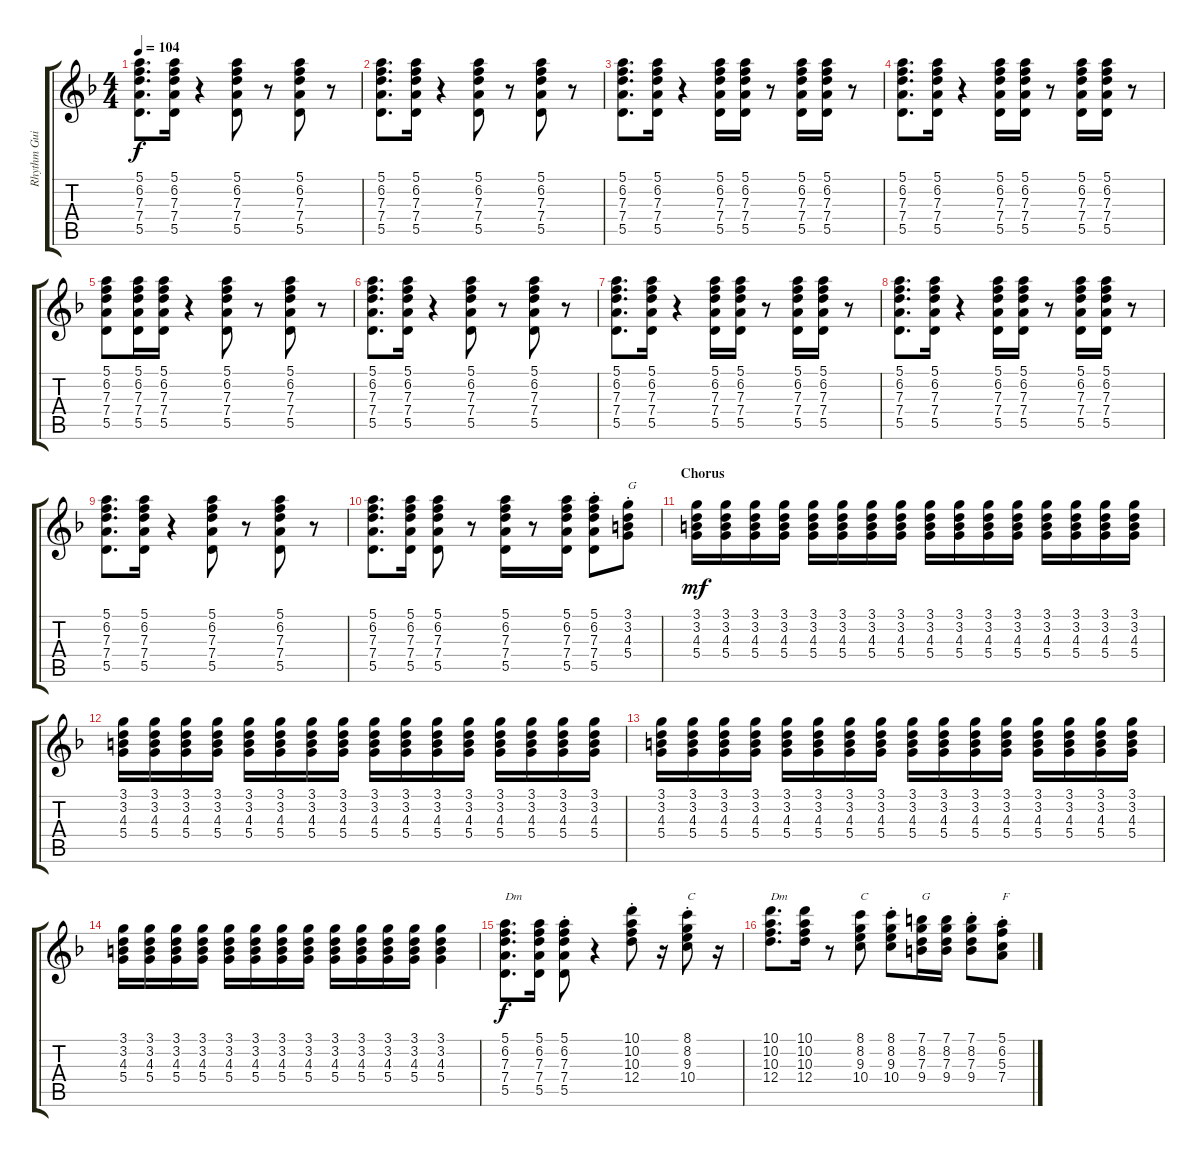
\track ("Rhythm Guitar 1 ( David Gilmour )" "Rhythm Gui") {instrument electricguitarjazz}
\staff {score tabs}
\tuning (E4 B3 G3 D3 A2 E2) {hide}
\ts (4 4)
\tempo 104
\clef g2
\ks dminor
(5.1 6.2 7.3 7.4 5.5).8{d dy f} (5.1 6.2 7.3 7.4 5.5).16 r.4 (5.1 6.2 7.3 7.4 5.5).8 r.8 (5.1 6.2 7.3 7.4 5.5).8 r.8 |
(5.1 6.2 7.3 7.4 5.5).8{d} (5.1 6.2 7.3 7.4 5.5).16 r.4 (5.1 6.2 7.3 7.4 5.5).8 r.8 (5.1 6.2 7.3 7.4 5.5).8 r.8 |
(5.1 6.2 7.3 7.4 5.5).8{d} (5.1 6.2 7.3 7.4 5.5).16 r.4 (5.1 6.2 7.3 7.4 5.5).16 (5.1 6.2 7.3 7.4 5.5).16 r.8 (5.1 6.2 7.3 7.4 5.5).16 (5.1 6.2 7.3 7.4 5.5).16 r.8 |
(5.1 6.2 7.3 7.4 5.5).8{d} (5.1 6.2 7.3 7.4 5.5).16 r.4 (5.1 6.2 7.3 7.4 5.5).16 (5.1 6.2 7.3 7.4 5.5).16 r.8 (5.1 6.2 7.3 7.4 5.5).16 (5.1 6.2 7.3 7.4 5.5).16 r.8 |
(5.1 6.2 7.3 7.4 5.5).8 (5.1 6.2 7.3 7.4 5.5).16 (5.1 6.2 7.3 7.4 5.5).16 r.4 (5.1 6.2 7.3 7.4 5.5).8 r.8 (5.1 6.2 7.3 7.4 5.5).8 r.8 |
(5.1 6.2 7.3 7.4 5.5).8{d} (5.1 6.2 7.3 7.4 5.5).16 r.4 (5.1 6.2 7.3 7.4 5.5).8 r.8 (5.1 6.2 7.3 7.4 5.5).8 r.8 |
(5.1 6.2 7.3 7.4 5.5).8{d} (5.1 6.2 7.3 7.4 5.5).16 r.4 (5.1 6.2 7.3 7.4 5.5).16 (5.1 6.2 7.3 7.4 5.5).16 r.8 (5.1 6.2 7.3 7.4 5.5).16 (5.1 6.2 7.3 7.4 5.5).16 r.8 |
(5.1 6.2 7.3 7.4 5.5).8{d} (5.1 6.2 7.3 7.4 5.5).16 r.4 (5.1 6.2 7.3 7.4 5.5).16 (5.1 6.2 7.3 7.4 5.5).16 r.8 (5.1 6.2 7.3 7.4 5.5).16 (5.1 6.2 7.3 7.4 5.5).16 r.8 |
(5.1 6.2 7.3 7.4 5.5).8{d} (5.1 6.2 7.3 7.4 5.5).16 r.4 (5.1 6.2 7.3 7.4 5.5).8 r.8 (5.1 6.2 7.3 7.4 5.5).8 r.8 |
(5.1 6.2 7.3 7.4 5.5).8{d} (5.1 6.2 7.3 7.4 5.5).16 (5.1 6.2 7.3 7.4 5.5).8 r.8 (5.1 6.2 7.3 7.4 5.5).16 r.8 (5.1 6.2 7.3 7.4 5.5).16 (5.1{st} 6.2{st} 7.3{st} 7.4{st} 5.5{st}).8 (3.1{st} 3.2{st} 4.3{st} 5.4{st}).8{txt "G"} |
\section ("" "Chorus")
(3.1 3.2 4.3 5.4).16{dy mf} (3.1 3.2 4.3 5.4).16 (3.1 3.2 4.3 5.4).16 (3.1 3.2 4.3 5.4).16 (3.1 3.2 4.3 5.4).16 (3.1 3.2 4.3 5.4).16 (3.1 3.2 4.3 5.4).16 (3.1 3.2 4.3 5.4).16 (3.1 3.2 4.3 5.4).16 (3.1 3.2 4.3 5.4).16 (3.1 3.2 4.3 5.4).16 (3.1 3.2 4.3 5.4).16 (3.1 3.2 4.3 5.4).16 (3.1 3.2 4.3 5.4).16 (3.1 3.2 4.3 5.4).16 (3.1 3.2 4.3 5.4).16 |
(3.1 3.2 4.3 5.4).16 (3.1 3.2 4.3 5.4).16 (3.1 3.2 4.3 5.4).16 (3.1 3.2 4.3 5.4).16 (3.1 3.2 4.3 5.4).16 (3.1 3.2 4.3 5.4).16 (3.1 3.2 4.3 5.4).16 (3.1 3.2 4.3 5.4).16 (3.1 3.2 4.3 5.4).16 (3.1 3.2 4.3 5.4).16 (3.1 3.2 4.3 5.4).16 (3.1 3.2 4.3 5.4).16 (3.1 3.2 4.3 5.4).16 (3.1 3.2 4.3 5.4).16 (3.1 3.2 4.3 5.4).16 (3.1 3.2 4.3 5.4).16 |
(3.1 3.2 4.3 5.4).16 (3.1 3.2 4.3 5.4).16 (3.1 3.2 4.3 5.4).16 (3.1 3.2 4.3 5.4).16 (3.1 3.2 4.3 5.4).16 (3.1 3.2 4.3 5.4).16 (3.1 3.2 4.3 5.4).16 (3.1 3.2 4.3 5.4).16 (3.1 3.2 4.3 5.4).16 (3.1 3.2 4.3 5.4).16 (3.1 3.2 4.3 5.4).16 (3.1 3.2 4.3 5.4).16 (3.1 3.2 4.3 5.4).16 (3.1 3.2 4.3 5.4).16 (3.1 3.2 4.3 5.4).16 (3.1 3.2 4.3 5.4).16 |
(3.1 3.2 4.3 5.4).16 (3.1 3.2 4.3 5.4).16 (3.1 3.2 4.3 5.4).16 (3.1 3.2 4.3 5.4).16 (3.1 3.2 4.3 5.4).16 (3.1 3.2 4.3 5.4).16 (3.1 3.2 4.3 5.4).16 (3.1 3.2 4.3 5.4).16 (3.1 3.2 4.3 5.4).16 (3.1 3.2 4.3 5.4).16 (3.1 3.2 4.3 5.4).16 (3.1 3.2 4.3 5.4).16 (3.1 3.2 4.3 5.4).4 |
(5.1 6.2 7.3 7.4 5.5).8{d txt "Dm" dy f} (5.1 6.2 7.3 7.4 5.5).16 (5.1{st} 6.2{st} 7.3{st} 7.4{st} 5.5{st}).8 r.4 (10.1{st} 10.2{st} 10.3{st} 12.4{st}).8 r.16 (8.1{st} 8.2{st} 9.3{st} 10.4{st}).8{txt "C"} r.16 |
(10.1 10.2 10.3 12.4).8{d txt "Dm"} (10.1 10.2 10.3 12.4).16 r.8 (8.1 8.2 9.3 10.4).8{txt "C"} (8.1{st} 8.2{st} 9.3{st} 10.4{st}).8 (7.1 8.2 7.3 9.4).16{txt "G"} (7.1 8.2 7.3 9.4).16 (7.1{st} 8.2{st} 7.3{st} 9.4{st}).8 (5.1{st} 6.2{st} 5.3{st} 7.4{st}).8{txt "F"}
